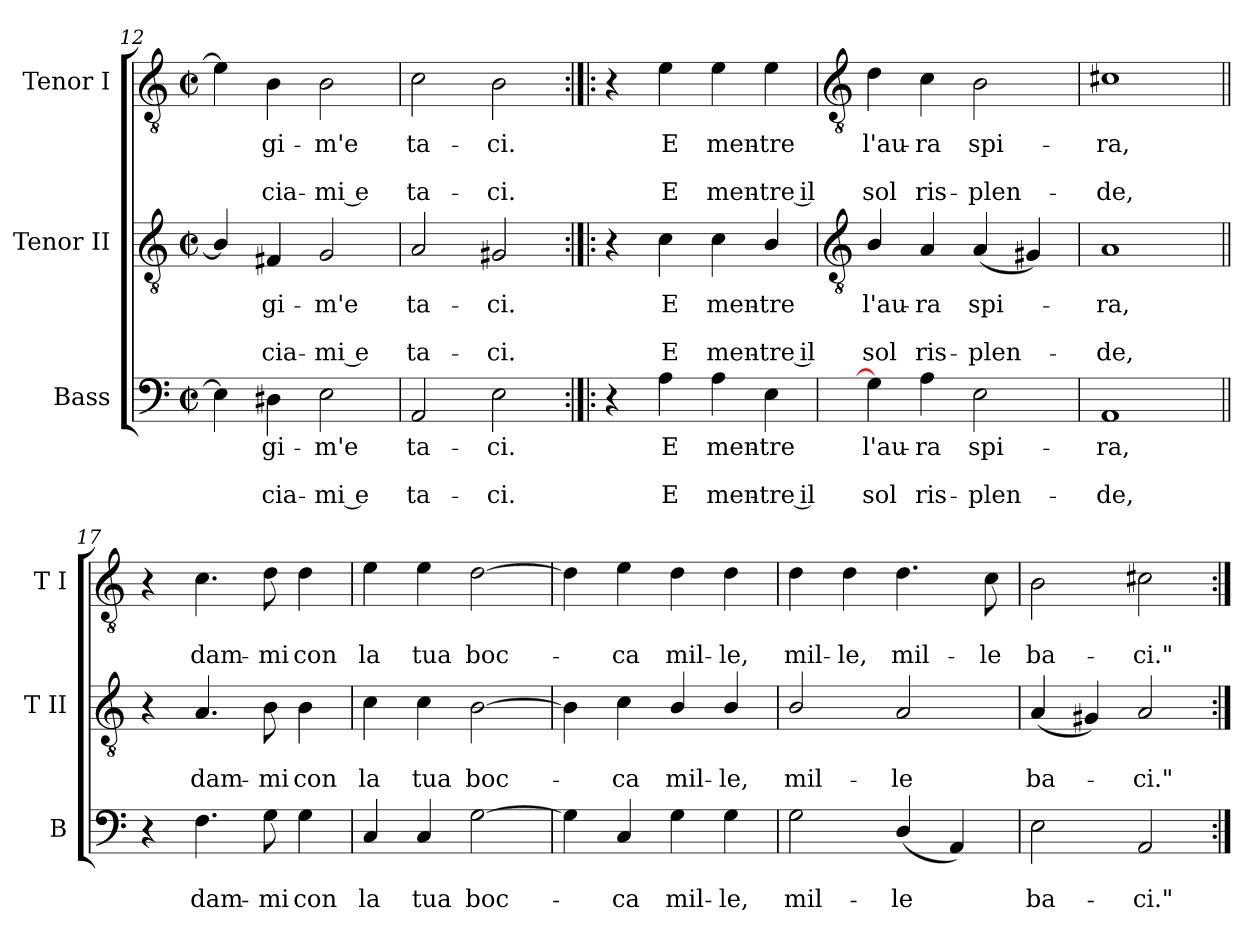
**kern	**text	**text	**text	**kern	**text	**text	**text	**kern	**text	**text	**text
*part3	*part3	*part3	*part3	*part2	*part2	*part2	*part2	*part1	*part1	*part1	*part1
*staff3	*staff3	*staff3	*staff3	*staff2	*staff2	*staff2	*staff2	*staff1	*staff1	*staff1	*staff1
*I"Bass	*	*	*	*I"Tenor II	*	*	*	*I"Tenor I	*	*	*
*I'B	*	*	*	*I'T II	*	*	*	*I'T I	*	*	*
*clefF4	*	*	*	*clefGv2	*	*	*	*clefGv2	*	*	*
*k[]	*	*	*	*k[]	*	*	*	*k[]	*	*	*
*C:	*	*	*	*C:	*	*	*	*C:	*	*	*
*M2/2	*	*	*	*M2/2	*	*	*	*M2/2	*	*	*
*met(c|)	*	*	*	*met(c|)	*	*	*	*met(c|)	*	*	*
=12	=12	=12	=12	=12	=12	=12	=12	=12	=12	=12	=12
4E]	.	.	.	4B/]	.	.	.	4e]	.	.	.
!	!LO:LY:b	!	!LO:LY:b	!	!LO:LY:b	!	!LO:LY:b	!	!LO:LY:b	!	!LO:LY:b
4D#X	gi-	.	-cia-	4F#X	gi-	.	-cia-	4B	gi-	.	-cia-
!	!LO:LY:b	!	!LO:LY:b	!	!LO:LY:b	!	!LO:LY:b	!	!LO:LY:b	!	!LO:LY:b
2E	-m'e	.	mi e	2G	-m'e	.	mi e	2B	-m'e	.	mi e
=13	=13	=13	=13	=13	=13	=13	=13	=13	=13	=13	=13
!	!LO:LY:b	!	!LO:LY:b	!	!LO:LY:b	!	!LO:LY:b	!	!LO:LY:b	!	!LO:LY:b
2AA	ta-	.	-ta-	2A	ta-	.	-ta-	2c	ta-	.	-ta-
!	!LO:LY:b	!	!LO:LY:b	!	!LO:LY:b	!	!LO:LY:b	!	!LO:LY:b	!	!LO:LY:b
2E	-ci.	.	ci.	2G#X	-ci.	.	ci.	2B	-ci.	.	ci.
=14:|!|:	=14:|!|:	=14:|!|:	=14:|!|:	=14:|!|:	=14:|!|:	=14:|!|:	=14:|!|:	=14:|!|:	=14:|!|:	=14:|!|:	=14:|!|:
4r	.	.	.	4r	.	.	.	4r	.	.	.
!	!LO:LY:b	!	!LO:LY:b	!	!LO:LY:b	!	!LO:LY:b	!	!LO:LY:b	!	!LO:LY:b
4A	E	.	E	4c	E	.	E	4e	E	.	E
!	!LO:LY:b	!	!LO:LY:b	!	!LO:LY:b	!	!LO:LY:b	!	!LO:LY:b	!	!LO:LY:b
4A	men-	.	-men-	4c	men-	.	-men-	4e	men-	.	-men-
!	!LO:LY:b	!	!LO:LY:b	!	!LO:LY:b	!	!LO:LY:b	!	!LO:LY:b	!	!LO:LY:b
4E	-tre	.	tre il	4B/	-tre	.	tre il	4e	-tre	.	tre il
!!LO:LB:g=z
=15	=15	=15	=15	=15	=15	=15	=15	=15	=15	=15	=15
*	*	*	*	*clefGv2	*	*	*	*clefGv2	*	*	*
!	!LO:LY:b	!	!LO:LY:b	!	!LO:LY:b	!	!LO:LY:b	!	!LO:LY:b	!	!LO:LY:b
4G]	l'au-	.	-sol	4B/	l'au-	.	-sol	4d	l'au-	.	-sol
!	!LO:LY:b	!	!LO:LY:b	!	!LO:LY:b	!	!LO:LY:b	!	!LO:LY:b	!	!LO:LY:b
4A	ra	.	ris-	4A	ra	.	ris-	4c	ra	.	ris-
!	!LO:LY:b	!	!LO:LY:b	!	!LO:LY:b	!	!LO:LY:b	!	!LO:LY:b	!	!LO:LY:b
2E	-spi-	.	-plen-	(<4A	-spi-	.	plen-	2B	-spi-	.	-plen-
.	.	.	.	4G#X)	.	.	.	.	.	.	.
=16	=16	=16	=16	=16	=16	=16	=16	=16	=16	=16	=16
!	!LO:LY:b	!	!LO:LY:b	!	!LO:LY:b	!	!LO:LY:b	!	!LO:LY:b	!	!LO:LY:b
1AA	-ra,	.	de,	1A	ra,	.	de,	1c#X	-ra,	.	de,
=17||	=17||	=17||	=17||	=17||	=17||	=17||	=17||	=17||	=17||	=17||	=17||
4r	.	.	.	4r	.	.	.	4r	.	.	.
!	!	!LO:LY:b	!	!	!	!LO:LY:b	!	!	!	!LO:LY:b	!
4.F	.	dam-	.	4.A	.	dam-	.	4.c	.	dam-	.
!	!	!LO:LY:b	!	!	!	!LO:LY:b	!	!	!	!LO:LY:b	!
8G	.	-mi	.	8B	.	-mi	.	8d	.	-mi	.
!	!	!LO:LY:b	!	!	!	!LO:LY:b	!	!	!	!LO:LY:b	!
4G	.	con	.	4B	.	con	.	4d	.	con	.
=18	=18	=18	=18	=18	=18	=18	=18	=18	=18	=18	=18
!	!	!LO:LY:b	!	!	!	!LO:LY:b	!	!	!	!LO:LY:b	!
4C	.	la	.	4c	.	la	.	4e	.	la	.
!	!	!LO:LY:b	!	!	!	!LO:LY:b	!	!	!	!LO:LY:b	!
4C	.	tua	.	4c	.	tua	.	4e	.	tua	.
!	!	!LO:LY:b	!	!	!	!LO:LY:b	!	!	!	!LO:LY:b	!
[2G	.	boc-	.	[2B	.	boc-	.	[2d	.	boc-	.
=19	=19	=19	=19	=19	=19	=19	=19	=19	=19	=19	=19
4G]	.	.	.	4B]	.	.	.	4d]	.	.	.
!	!	!LO:LY:b	!	!	!	!LO:LY:b	!	!	!	!LO:LY:b	!
4C	.	ca	.	4c	.	ca	.	4e	.	ca	.
!	!	!LO:LY:b	!	!	!	!LO:LY:b	!	!	!	!LO:LY:b	!
4G	.	mil-	.	4B/	.	mil-	.	4d	.	mil-	.
!	!	!LO:LY:b	!	!	!	!LO:LY:b	!	!	!	!LO:LY:b	!
4G	.	-le,	.	4B/	.	-le,	.	4d	.	-le,	.
=20	=20	=20	=20	=20	=20	=20	=20	=20	=20	=20	=20
!	!	!LO:LY:b	!	!	!	!LO:LY:b	!	!	!	!LO:LY:b	!
2G	.	mil-	.	2B/	.	mil-	.	4d	.	mil-	.
!	!	!	!	!	!	!	!	!	!	!LO:LY:b	!
.	.	.	.	.	.	.	.	4d	.	-le,	.
!	!	!LO:LY:b	!	!	!	!LO:LY:b	!	!	!	!LO:LY:b	!
(4D/	.	-le	.	2A	.	-le	.	4.d	.	mil-	.
4AA)	.	.	.	.	.	.	.	.	.	.	.
!	!	!	!	!	!	!	!	!	!	!LO:LY:b	!
.	.	.	.	.	.	.	.	8c	.	-le	.
=21	=21	=21	=21	=21	=21	=21	=21	=21	=21	=21	=21
!	!	!LO:LY:b	!	!	!	!LO:LY:b	!	!	!	!LO:LY:b	!
2E	.	ba-	.	(<4A	.	ba-	.	2B	.	ba-	.
.	.	.	.	4G#X)	.	.	.	.	.	.	.
!	!	!LO:LY:b	!	!	!	!LO:LY:b	!	!	!	!LO:LY:b	!
2AA	.	-ci."	.	2A	.	ci."	.	2c#X	.	-ci."	.
=:|!	=:|!	=:|!	=:|!	=:|!	=:|!	=:|!	=:|!	=:|!	=:|!	=:|!	=:|!
*-	*-	*-	*-	*-	*-	*-	*-	*-	*-	*-	*-
